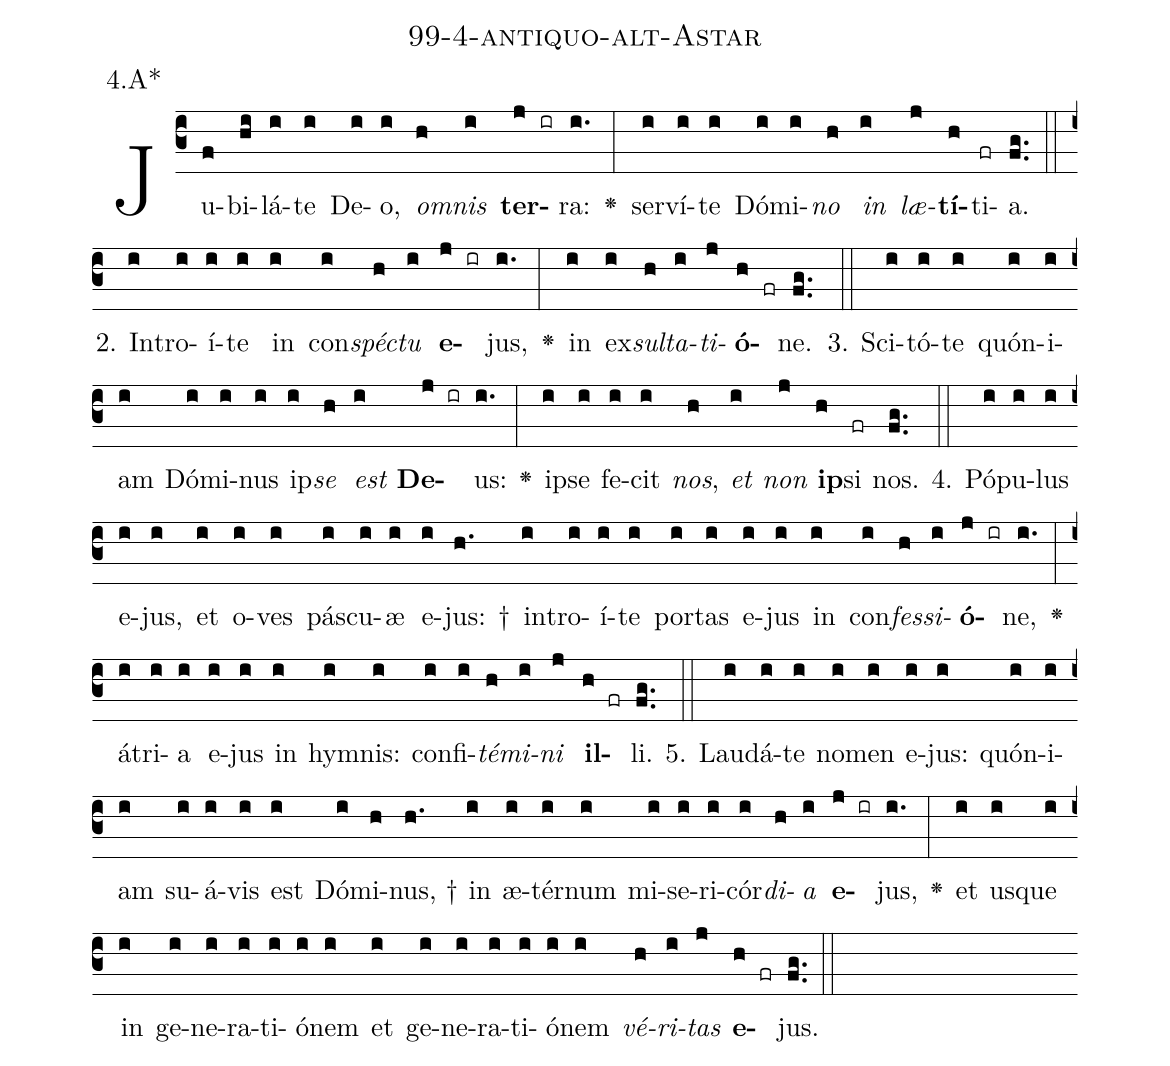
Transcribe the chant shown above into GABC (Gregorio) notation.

name: 99-4-antiquo-alt-Astar;
annotation: 4.A*;
%%
(c3)Ju(f)bi(hi)lá(i)te(i) De(i)o,(i) <i>om</i>(h)<i>nis</i>(i) <b>ter</b>(j ir)ra:(i.) <v>\greheightstar</v>(:) ser(i)ví(i)te(i) Dó(i)mi(i)<i>no</i>(h) <i>in</i>(i) <i>læ</i>(j)<b>tí</b>(h)ti(fr)a.(fg..) (::)
2. In(i)tro(i)í(i)te(i) in(i) con(i)<i>spéc</i>(h)<i>tu</i>(i) <b>e</b>(j ir)jus,(i.) <v>\greheightstar</v>(:) in(i) ex(i)<i>sul</i>(h)<i>ta</i>(i)<i>ti</i>(j)<b>ó</b>(h fr)ne.(fg..) (::)
3. Sci(i)tó(i)te(i) quón(i)i(i)am(i) Dó(i)mi(i)nus(i) ip(i)<i>se</i>(h) <i>est</i>(i) <b>De</b>(j ir)us:(i.) <v>\greheightstar</v>(:) ip(i)se(i) fe(i)cit(i) <i>nos</i>,(h) <i>et</i>(i) <i>non</i>(j) <b>ip</b>(h)si(fr) nos.(fg..) (::)
4. Pó(i)pu(i)lus(i) e(i)jus,(i) et(i) o(i)ves(i) pás(i)cu(i)æ(i) e(i)jus: †(h.) in(i)tro(i)í(i)te(i) por(i)tas(i) e(i)jus(i) in(i) con(i)<i>fes</i>(h)<i>si</i>(i)<b>ó</b>(j ir)ne,(i.) <v>\greheightstar</v>(:) á(i)tri(i)a(i) e(i)jus(i) in(i) hym(i)nis:(i) con(i)fi(i)<i>té</i>(h)<i>mi</i>(i)<i>ni</i>(j) <b>il</b>(h fr)li.(fg..) (::)
5. Lau(i)dá(i)te(i) no(i)men(i) e(i)jus:(i) quón(i)i(i)am(i) su(i)á(i)vis(i) est(i) Dó(i)mi(h)nus, †(h.) in(i) æ(i)tér(i)num(i) mi(i)se(i)ri(i)cór(i)<i>di</i>(h)<i>a</i>(i) <b>e</b>(j ir)jus,(i.) <v>\greheightstar</v>(:) et(i) us(i)que(i) in(i) ge(i)ne(i)ra(i)ti(i)ó(i)nem(i) et(i) ge(i)ne(i)ra(i)ti(i)ó(i)nem(i) <i>vé</i>(h)<i>ri</i>(i)<i>tas</i>(j) <b>e</b>(h fr)jus.(fg..) (::)
